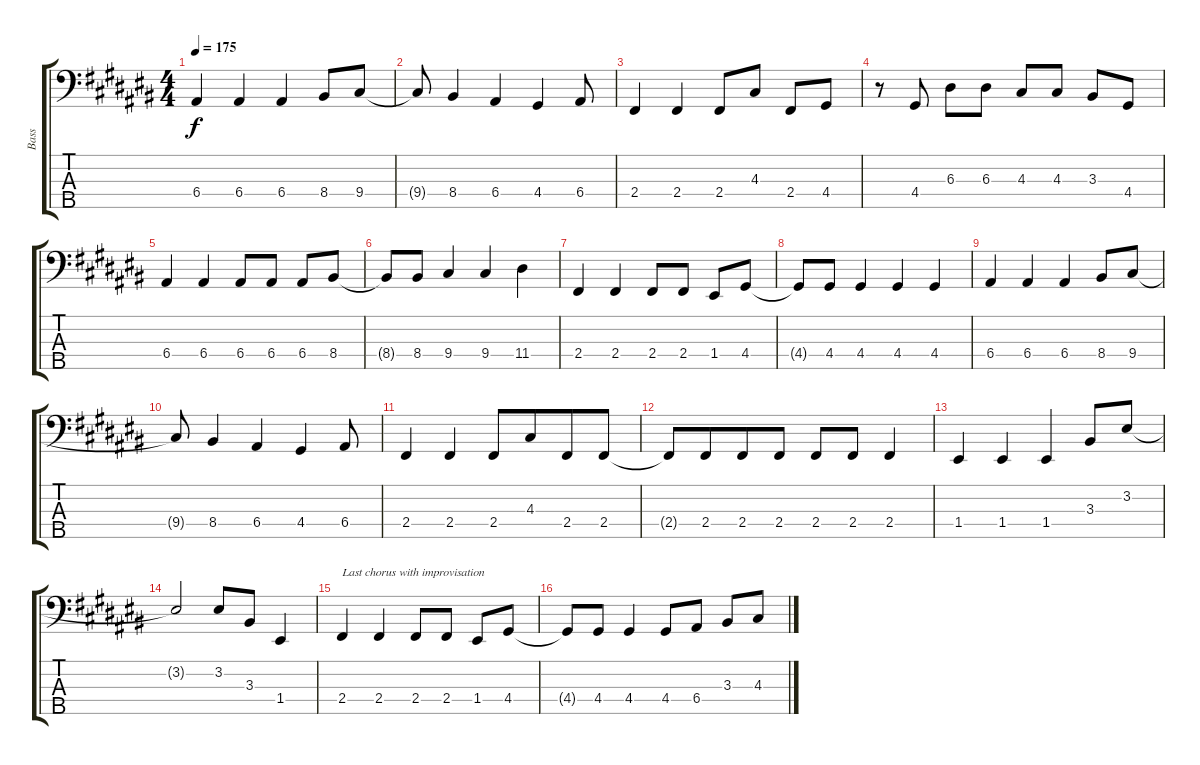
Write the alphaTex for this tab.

\track ("Bass" "Bass") {instrument electricbassfinger}
\staff {score tabs}
\tuning (G2 D2 A1 E1 B0) {hide}
\ts (4 4)
\tempo 175
\clef f4
\ks c#
6.4.4{dy f} 6.4.4 6.4.4 8.4.8 9.4.8 |
9.4{t}.8 8.4.4 6.4.4 4.4.4 6.4.8 |
2.4.4 2.4.4 2.4.8 4.3.8 2.4.8 4.4.8 |
r.8 4.4.8 6.3.8 6.3.8 4.3.8 4.3.8 3.3.8 4.4.8 |
6.4.4 6.4.4 6.4.8 6.4.8 6.4.8 8.4.8 |
8.4{t}.8 8.4.8 9.4.4 9.4.4 11.4.4 |
2.4.4 2.4.4 2.4.8 2.4.8 1.4.8 4.4.8 |
4.4{t}.8 4.4.8 4.4.4 4.4.4 4.4.4 |
6.4.4 6.4.4 6.4.4 8.4.8 9.4.8 |
9.4{t}.8 8.4.4 6.4.4 4.4.4 6.4.8 |
2.4.4 2.4.4 2.4.8{beam merge} 4.3.8{beam merge} 2.4.8 2.4.8 |
2.4{t}.8 2.4.8{beam merge} 2.4.8 2.4.8 2.4.8 2.4.8 2.4.4 |
1.4.4 1.4.4 1.4.4{beam merge} 3.3.8 3.2.8 |
3.2{t}.2{beam merge} 3.2.8 3.3.8 1.4.4 |
2.4.4{txt "Last chorus with improvisation"} 2.4.4 2.4.8 2.4.8 1.4.8 4.4.8 |
4.4{t}.8 4.4.8 4.4.4 4.4.8 6.4.8 3.3.8 4.3.8
